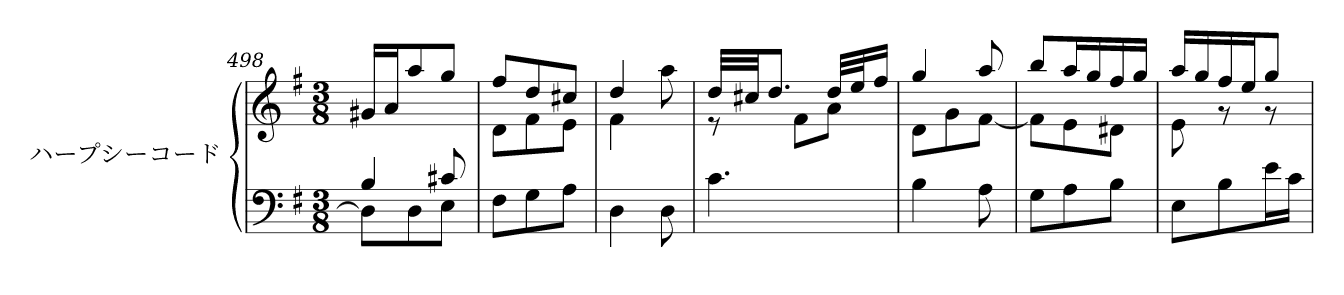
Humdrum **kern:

**kern	**kern
*part1	*part1
*staff2	*staff1
*I"ハープシーコード	*
*clefF4	*clefG2
*k[f#]	*k[f#]
*M3/8	*M3/8
=498	=498
*^	*
4B/	8D\L]	16g#X/LL
.	.	16a/J
.	8D\	8aa/
8c#X/	8E\J	8gg/J
*v	*v	*
=499	=499
*	*^
8F#\L	8ff#/L	8d\L
8G\	8dd/	8f#\
8A\J	8cc#X/J	8e\J
!!LO:LB:g=z	!!
=500	=500	=500
4D\	4dd/	4f#\
8D\	8aa\	8ryy
=501	=501	=501
4.c\	32dd/LLL	8r
.	32cc#X/JJ	.
.	8.dd/J	.
.	.	8f#\L
.	32dd/LLL	8a\J
.	32ee/J	.
.	16ff#/JJ	.
=502	=502	=502
4B\	4gg/	8d\L
.	.	8g\
8A\	8aa/	[8f#\J
=503	=503	=503
8G\L	8bb/L	8f#\L]
8A\	16aa/L	8e\
.	16gg/	.
8B\J	16ff#/	8d#X\J
.	16gg/JJ	.
=504	=504	=504
8E\L	16aa/LL	8e\
.	16gg/	.
8B\	16ff#/	8rg
.	16ee/J	.
16e\L	8gg/J	8rg
16c\JJ	.	.
*	*v	*v
=	=
*-	*-
